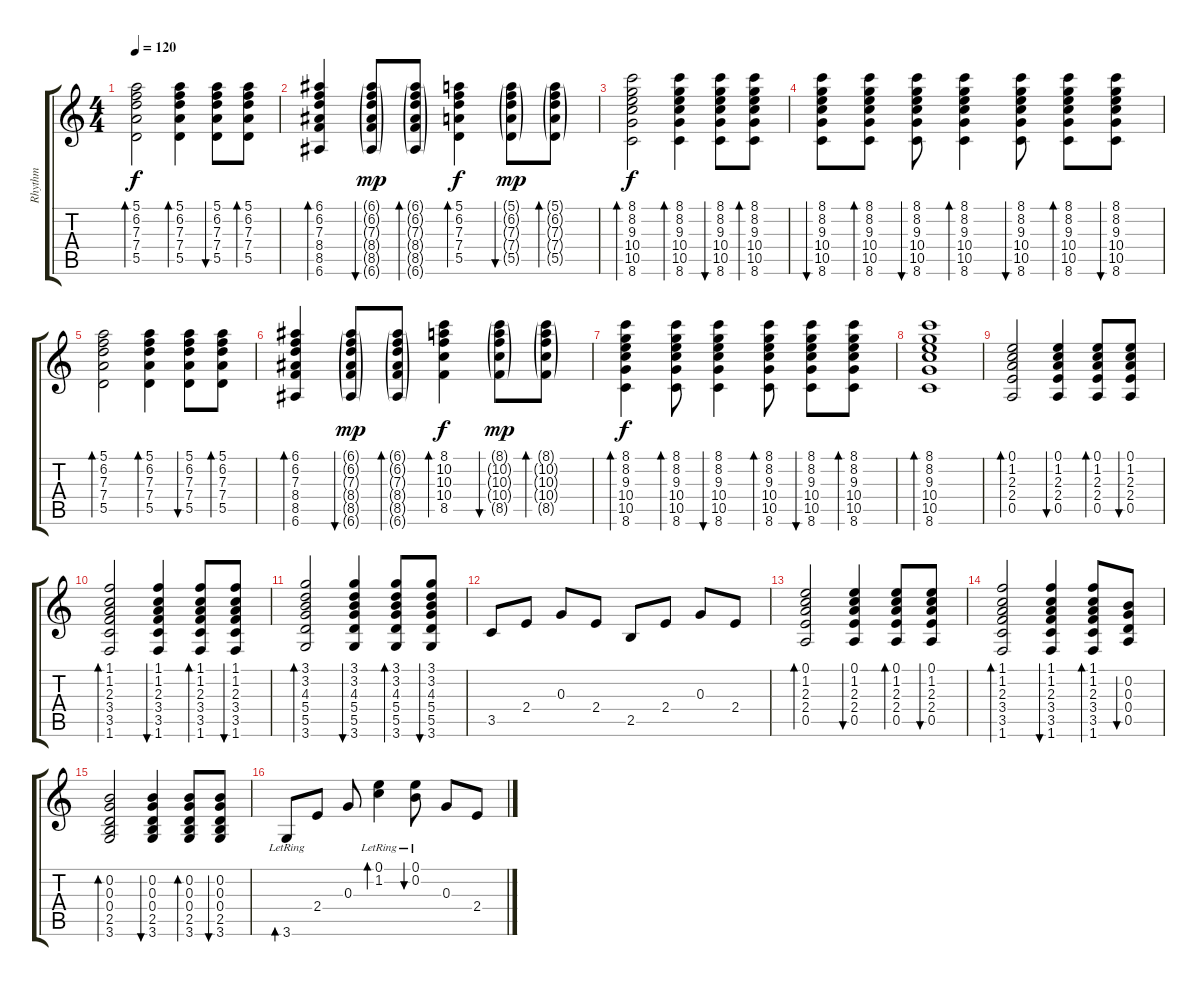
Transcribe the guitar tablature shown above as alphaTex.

\track ("Rhythm" "Rhythm") {instrument acousticguitarsteel}
\staff {score tabs}
\tuning (E4 B3 G3 D3 A2 E2) {hide}
\ts (4 4)
\tempo 120
\clef g2
\ks c
(5.1 6.2 7.3 7.4 5.5).2{bd 120 dy f} (5.1 6.2 7.3 7.4 5.5).4{bd 120} (5.1 6.2 7.3 7.4 5.5).8{bu 120} (5.1 6.2 7.3 7.4 5.5).8{bd 120} |
(6.1 6.2 7.3 8.4 8.5 6.6).4{bd 120} (6.1{g} 6.2{g} 7.3{g} 8.4{g} 8.5{g} 6.6{g}).8{bu 120 dy mp} (6.1{g} 6.2{g} 7.3{g} 8.4{g} 8.5{g} 6.6{g}).8{bd 120} (5.1 6.2 7.3 7.4 5.5).4{bd 120 dy f} (5.1{g} 6.2{g} 7.3{g} 7.4{g} 5.5{g}).8{bu 120 dy mp} (5.1{g} 6.2{g} 7.3{g} 7.4{g} 5.5{g}).8{bd 120} |
(8.1 8.2 9.3 10.4 10.5 8.6).2{bd 120 dy f} (8.1 8.2 9.3 10.4 10.5 8.6).4{bd 120} (8.1 8.2 9.3 10.4 10.5 8.6).8{bu 120} (8.1 8.2 9.3 10.4 10.5 8.6).8{bd 120} |
(8.1 8.2 9.3 10.4 10.5 8.6).8{bu 120} (8.1 8.2 9.3 10.4 10.5 8.6).8{bd 120} (8.1 8.2 9.3 10.4 10.5 8.6).8{bu 120} (8.1 8.2 9.3 10.4 10.5 8.6).4{bd 120} (8.1 8.2 9.3 10.4 10.5 8.6).8{bu 120} (8.1 8.2 9.3 10.4 10.5 8.6).8{bd 120} (8.1 8.2 9.3 10.4 10.5 8.6).8{bu 120} |
(5.1 6.2 7.3 7.4 5.5).2{bd 120} (5.1 6.2 7.3 7.4 5.5).4{bd 120} (5.1 6.2 7.3 7.4 5.5).8{bu 120} (5.1 6.2 7.3 7.4 5.5).8{bd 120} |
(6.1 6.2 7.3 8.4 8.5 6.6).4{bd 120} (6.1{g} 6.2{g} 7.3{g} 8.4{g} 8.5{g} 6.6{g}).8{bu 120 dy mp} (6.1{g} 6.2{g} 7.3{g} 8.4{g} 8.5{g} 6.6{g}).8{bd 120} (8.1 10.2 10.3 10.4 8.5).4{bd 120 dy f} (8.1{g} 10.2{g} 10.3{g} 10.4{g} 8.5{g}).8{bu 120 dy mp} (8.1{g} 10.2{g} 10.3{g} 10.4{g} 8.5{g}).8{bd 120} |
(8.1 8.2 9.3 10.4 10.5 8.6).4{bd 120 dy f} (8.1 8.2 9.3 10.4 10.5 8.6).8{bd 120} (8.1 8.2 9.3 10.4 10.5 8.6).4{bu 120} (8.1 8.2 9.3 10.4 10.5 8.6).8{bd 60} (8.1 8.2 9.3 10.4 10.5 8.6).8{bu 60} (8.1 8.2 9.3 10.4 10.5 8.6).8{bd 60} |
(8.1 8.2 9.3 10.4 10.5 8.6).1{bd 60} |
(0.1 1.2 2.3 2.4 0.5).2{bd 240} (0.1 1.2 2.3 2.4 0.5).4{bu 60} (0.1 1.2 2.3 2.4 0.5).8{bd 60} (0.1 1.2 2.3 2.4 0.5).8{bu 60} |
(1.1 1.2 2.3 3.4 3.5 1.6).2{bd 120} (1.1 1.2 2.3 3.4 3.5 1.6).4{bu 60} (1.1 1.2 2.3 3.4 3.5 1.6).8{bd 60} (1.1 1.2 2.3 3.4 3.5 1.6).8{bu 60} |
(3.1 3.2 4.3 5.4 5.5 3.6).2{bd 60} (3.1 3.2 4.3 5.4 5.5 3.6).4{bu 60} (3.1 3.2 4.3 5.4 5.5 3.6).8{bd 60} (3.1 3.2 4.3 5.4 5.5 3.6).8{bu 60} |
3.5.8 2.4.8 0.3.8 2.4.8 2.5.8 2.4.8 0.3.8 2.4.8 |
(0.1 1.2 2.3 2.4 0.5).2{bd 60} (0.1 1.2 2.3 2.4 0.5).4{bu 60} (0.1 1.2 2.3 2.4 0.5).8{bd 60} (0.1 1.2 2.3 2.4 0.5).8{bu 60} |
(1.1 1.2 2.3 3.4 3.5 1.6).2{bd 60} (1.1 1.2 2.3 3.4 3.5 1.6).4{bu 60} (1.1 1.2 2.3 3.4 3.5 1.6).8{bd 60} (0.2 0.3 0.4 0.5).8{bu 60} |
(0.2 0.3 0.4 2.5 3.6).2{bd 60} (0.2 0.3 0.4 2.5 3.6).4{bu 60} (0.2 0.3 0.4 2.5 3.6).8{bd 60} (0.2 0.3 0.4 2.5 3.6).8{bu 60} |
3.6{lr}.8{bd 60} 2.4.8 0.3.8 (0.1{lr} 1.2).4{bd 120} (0.1{lr} 0.2).8{bu 120} 0.3.8 2.4.8
